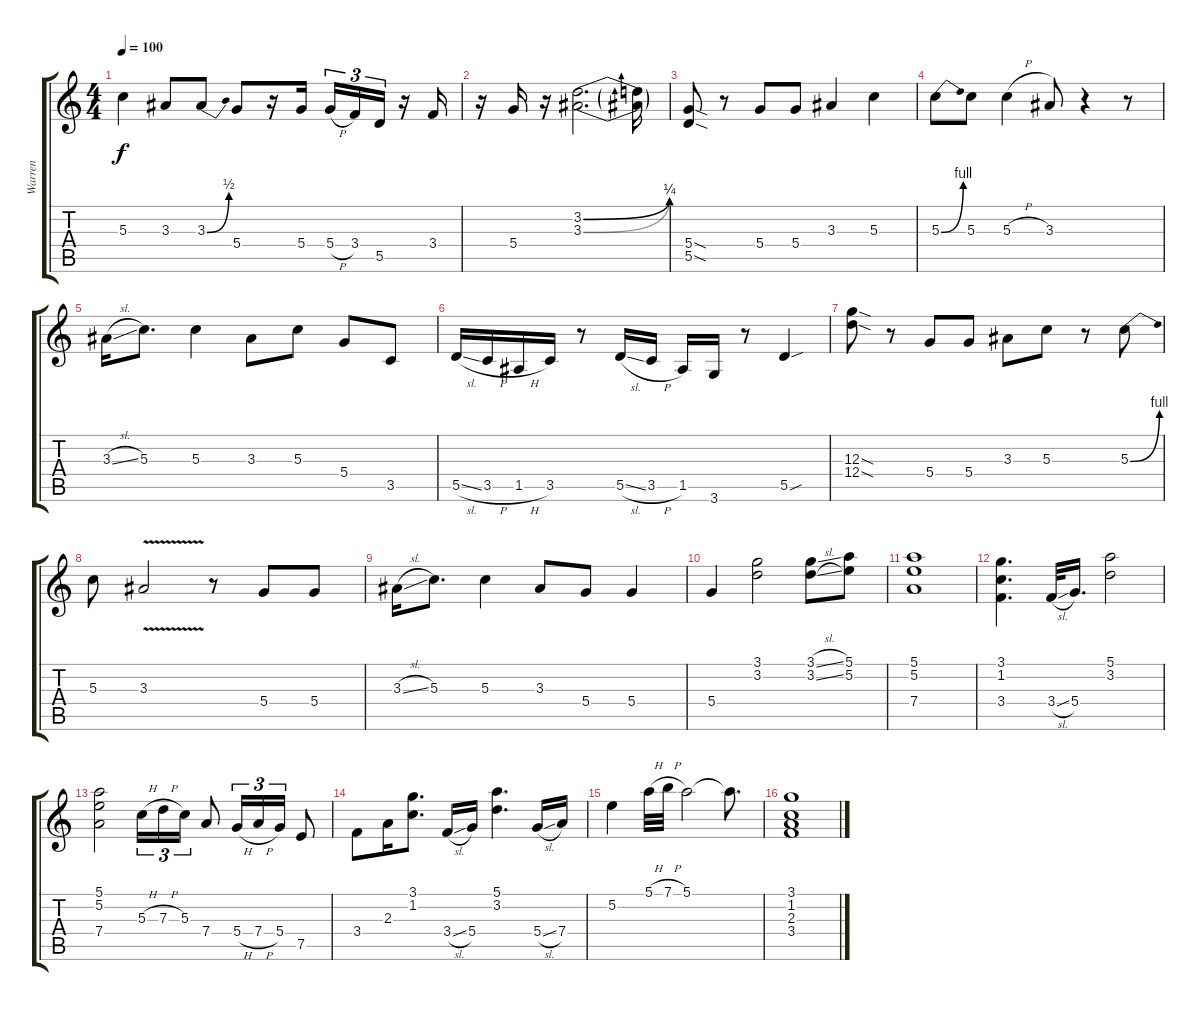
\track ("Warren" "Warren") {instrument overdrivenguitar}
\staff {score tabs}
\tuning (E4 B3 G3 D3 A2 E2) {hide}
\ts (4 4)
\tempo 100
\clef g2
\ks c
5.3.4{dy f} 3.3.8 3.3{be (bend 0 0 60 2)}.8 5.4.8 r.16 5.4.16 5.4{h}.16{tu (3 2)} 3.4.16{tu (3 2)} 5.5.16{tu (3 2)} r.16 3.4.16 |
r.16 5.4.16 r.16 (3.2{be (bend 0 0 60 1)} 3.3{be (bend 0 0 60 1)}).2{d} (3.2{t} 3.3{t}).16 |
(5.4{sod} 5.5{sod}).8 r.8 5.4.8 5.4.8 3.3.4 5.3.4 |
5.3{be (bend 0 0 60 4)}.8 5.3.8 5.3{h}.4 3.3.8 r.4 r.8 |
3.3{sl}.16 5.3.8{d} 5.3.4 3.3.8 5.3.8 5.4.8 3.5.8 |
5.5{sl}.16 3.5{h}.16 1.5{h}.16 3.5.16 r.8 5.5{sl}.16 3.5{h}.16 1.5.16 3.6.16 r.8 5.5{sou}.4 |
(12.3{sod} 12.4{sod}).8 r.8 5.4.8 5.4.8 3.3.8 5.3.8 r.8 5.3{be (bend 0 0 60 4)}.8 |
5.3.8 3.3{v}.2 r.8 5.4.8 5.4.8 |
3.3{sl}.16 5.3.8{d} 5.3.4 3.3.8 5.4.8 5.4.4 |
5.4.4 (3.1 3.2).2 (3.1{sl} 3.2{sl}).8 (5.1 5.2).8 |
(5.1 5.2 7.4).1 |
(3.1 1.2 3.4).4{d} 3.4{sl}.32 5.4.16{d} (5.1 3.2).2 |
(5.1 5.2 7.4).2 5.3{h}.16{tu (3 2)} 7.3{h}.16{tu (3 2)} 5.3.16{tu (3 2)} 7.4.8 5.4{h}.16{tu (3 2)} 7.4{h}.16{tu (3 2)} 5.4.16{tu (3 2)} 7.5.8 |
3.4.8 2.3.16 (3.1 1.2).8{d} 3.4{sl}.16 5.4.16 (5.1 3.2).4{d} 5.4{sl}.16 7.4.16 |
5.2.4 5.1{h}.32 7.1{h}.32 5.1.2 5.1{t}.8{d} |
(3.1 1.2 2.3 3.4).1
